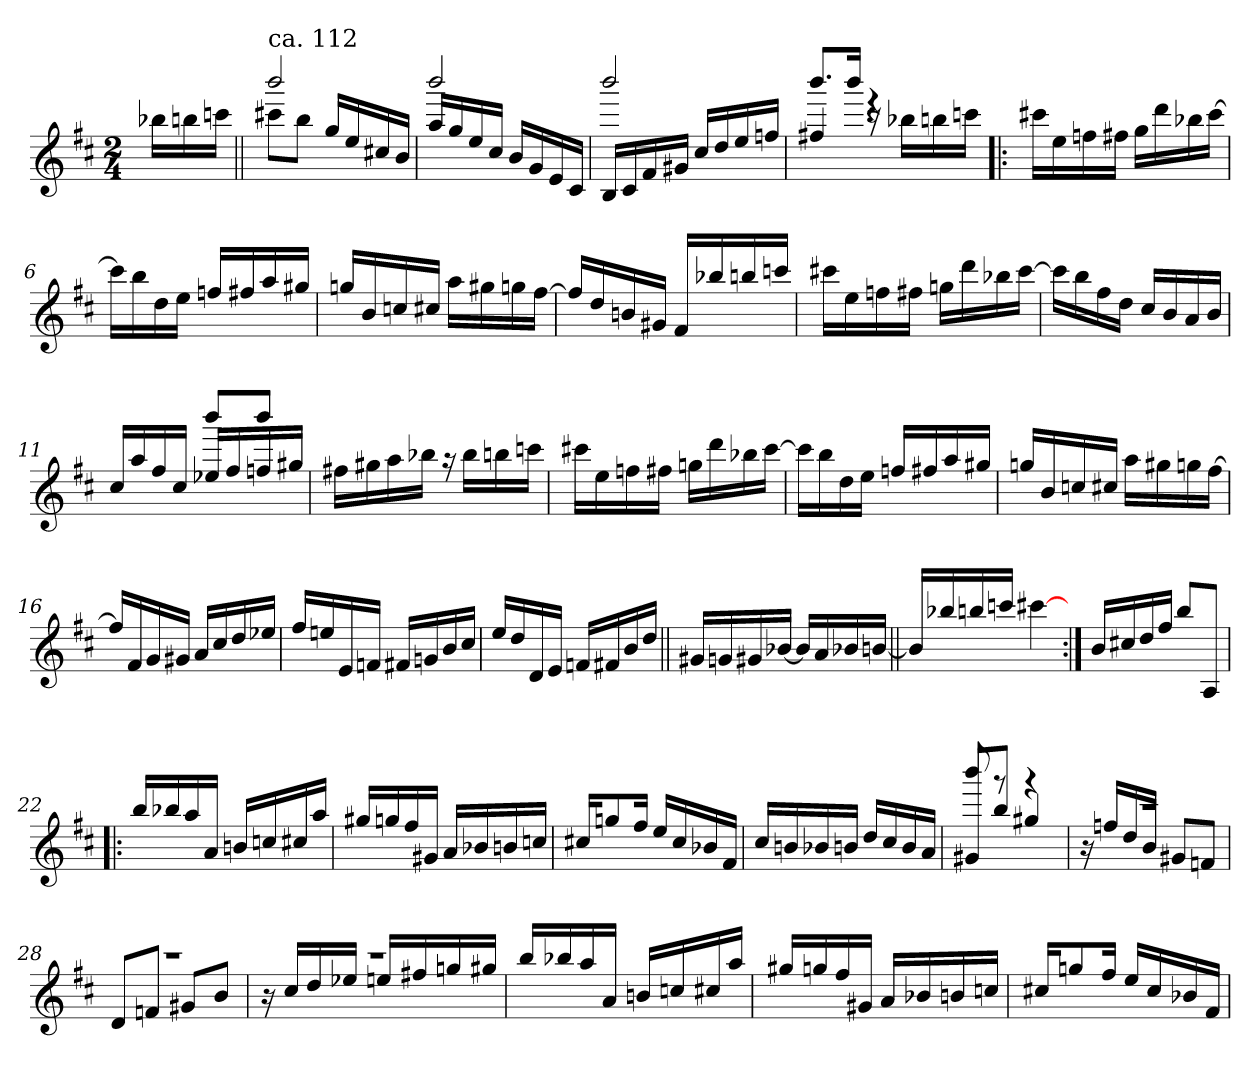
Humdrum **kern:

**kern
*part1
*staff1
*clefG2
*k[f#c#]
*b:
*M2/4
=
16bb-X\LL
16bbn\
16cccn\JJ
=1||
*^
*	*^
!LO:TX:a:t=ca. 112	!	!
!	!	!LO:N:head=open
8ccc#X\L	2ryy	2bbb/
8bb\J	.	.
16gg/LL	.	.
16ee/	.	.
16cc#X/	.	.
16b/JJ	.	.
=2	=2	=2
!	!	!LO:N:head=open
16aa/LL	2ryy	2bbb/
16gg/	.	.
16ee/	.	.
16cc#/JJ	.	.
16b/LL	.	.
16g/	.	.
16e/	.	.
16c#/JJ	.	.
=3	=3	=3
!	!	!LO:N:head=open
16B/LL	2ryy	2bbb/
16c#/	.	.
16f#/	.	.
16g#X/JJ	.	.
16cc#/LL	.	.
16dd/	.	.
16ee/	.	.
16ffn/JJ	.	.
!!LO:LB:g=z	!!	!!
=4	=4	=4
4ff#X/	8.ff#/Lyy	8.bbb!/L
.	16ff#/Jkyy	16bbb!/Jk
16r	4ryy	4rddd
16bb-X\LL	.	.
16bbn\	.	.
16cccn\JJ	.	.
*	*v	*v
=5!|:	=5!|:
16ccc#X\LL	2ryy
16ee\	.
16ffn\	.
16ff#X\JJ	.
16gg\LL	.
16ddd\	.
16bb-X\	.
[<16ccc#\JJ	.
=6	=6
16ccc#\LL]	2ryy
16bb\	.
16dd\	.
16ee\JJ	.
16ffn/LL	.
16ff#X/	.
16aa/	.
16gg#X/JJ	.
=7	=7
16ggn/LL	4ryy
16b/	.
16ccn/	.
16cc#X/JJ	.
16aa\LL	4ryy
16gg#X\	.
16ggn\	.
[<16ff#\JJ	.
!!LO:LB:g=z	!!
=8	=8
16ff#/LL]	2ryy
16dd/	.
16bn/	.
16g#X/JJ	.
16f#/LL	.
16bb-X/	.
16bbn/	.
16cccn/JJ	.
=9	=9
16ccc#X\LL	2ryy
16ee\	.
16ffn\	.
16ff#X\JJ	.
16ggn\LL	.
16ddd\	.
16bb-X\	.
[<16ccc#\JJ	.
=10	=10
16ccc#\LL]	2ryy
16bb\	.
16ff#\	.
16dd\JJ	.
16cc#/LL	.
16b/	.
16a/	.
16b/JJ	.
=11	=11
*	*^
16cc#/LL	4ryy	4ryy
16aa/	.	.
16ff#/	.	.
16cc#/JJ	.	.
16ee-X/LL	8ryy	8bbb!/L
16ff#/	.	.
16ffn/	8ryy	8bbb!/J
16gg#X/JJ	.	.
*	*v	*v
!!LO:LB:g=z
=12	=12
16ff#X\LL	2ryy
16gg#X\	.
16aa\	.
16bb-X\JJ	.
16raa	.
16bb-\LL	.
16bbn\	.
16cccn\JJ	.
=13	=13
16ccc#X\LL	2ryy
16ee\	.
16ffn\	.
16ff#X\JJ	.
16ggn\LL	.
16ddd\	.
16bb-X\	.
[<16ccc#\JJ	.
=14	=14
16ccc#\LL]	2ryy
16bb\	.
16dd\	.
16ee\JJ	.
16ffn/LL	.
16ff#X/	.
16aa/	.
16gg#X/JJ	.
=15	=15
16ggn/LL	4ryy
16b/	.
16ccn/	.
16cc#X/JJ	.
16aa\LL	4ryy
16gg#X\	.
16ggn\	.
[<16ff#\JJ	.
!!LO:LB:g=z	!!
=16	=16
16ff#/LL]	4ryy
16f#/	.
16g/	.
16g#X/JJ	.
16a/LL	4ryy
16cc#/	.
16dd/	.
16ee-X/JJ	.
=17	=17
16ff#/LL	4ryy
16een/	.
16e/	.
16fn/JJ	.
16f#X/LL	4ryy
16gn/	.
16b/	.
16cc#/JJ	.
=18	=18
16ee/LL	4ryy
16dd/	.
16d/	.
16e/JJ	.
16fn/LL	4ryy
16f#X/	.
16b/	.
16dd/JJ	.
=19||	=19||
16g#X/LL	4ryy
16gn/	.
16g#X/	.
[>16b-X/JJ	.
16b-/LL]	4ryy
16a/	.
16b-X/	.
[>16bn/JJ	.
!!LO:LB:g=z	!!
=20||	=20||
16bn/LL]	2ryy
16bb-X/	.
16bbn/	.
16cccn/JJ	.
[<4ccc#X\	.
=21:|!	=21:|!
16b/LL	2ryy
16cc#X/	.
16dd/	.
16ff#/JJ	.
8bb/L	.
8A/J	.
=22!|:	=22!|:
16bb/LL	2ryy
16bb-X/	.
16aa/	.
16a/JJ	.
16bn/LL	.
16ccn/	.
16cc#X/	.
16aa/JJ	.
=23	=23
16gg#X/LL	2ryy
16ggn/	.
16ff#/	.
16g#X/JJ	.
16a/LL	.
16b-X/	.
16bn/	.
16ccn/JJ	.
!!LO:LB:g=z	!!
=24	=24
16cc#X/KL	2ryy
8ggn/	.
16ff#/Jk	.
16ee/LL	.
16cc#/	.
16b-X/	.
16f#/JJ	.
=25	=25
16cc#/LL	2ryy
16bn/	.
16b-X/	.
16bn/JJ	.
16dd/LL	.
16cc#/	.
16b/	.
16a/JJ	.
=26	=26
*	*^
8g#X/L	8ryy	8bbb!/
8bb/J	8ryy	8rggg
4gg#X/	4ryy	4rggg
=27	=27	=27
16r	2ryy	2rccc
16ffn/LL	.	.
16dd/	.	.
16b/JJ	.	.
8g#X/L	.	.
8fn/J	.	.
=28	=28	=28
8d/L	2ryy	2rccc
8fn/J	.	.
8g#X/L	.	.
8b/J	.	.
!!LO:LB:g=z	!!	!!
=29	=29	=29
16r	2ryy	2rccc
16cc#/LL	.	.
16dd/	.	.
16ee-X/JJ	.	.
16een/LL	.	.
16ff#X/	.	.
16ggn/	.	.
16gg#X/JJ	.	.
*	*v	*v
=30	=30
16bb/LL	2ryy
16bb-X/	.
16aa/	.
16a/JJ	.
16bn/LL	.
16ccn/	.
16cc#X/	.
16aa/JJ	.
=31	=31
16gg#X/LL	2ryy
16ggn/	.
16ff#/	.
16g#X/JJ	.
16a/LL	.
16b-X/	.
16bn/	.
16ccn/JJ	.
=32	=32
16cc#X/KL	2ryy
8ggn/	.
16ff#/Jk	.
16ee/LL	.
16cc#/	.
16b-X/	.
16f#/JJ	.
*v	*v
=
*-
